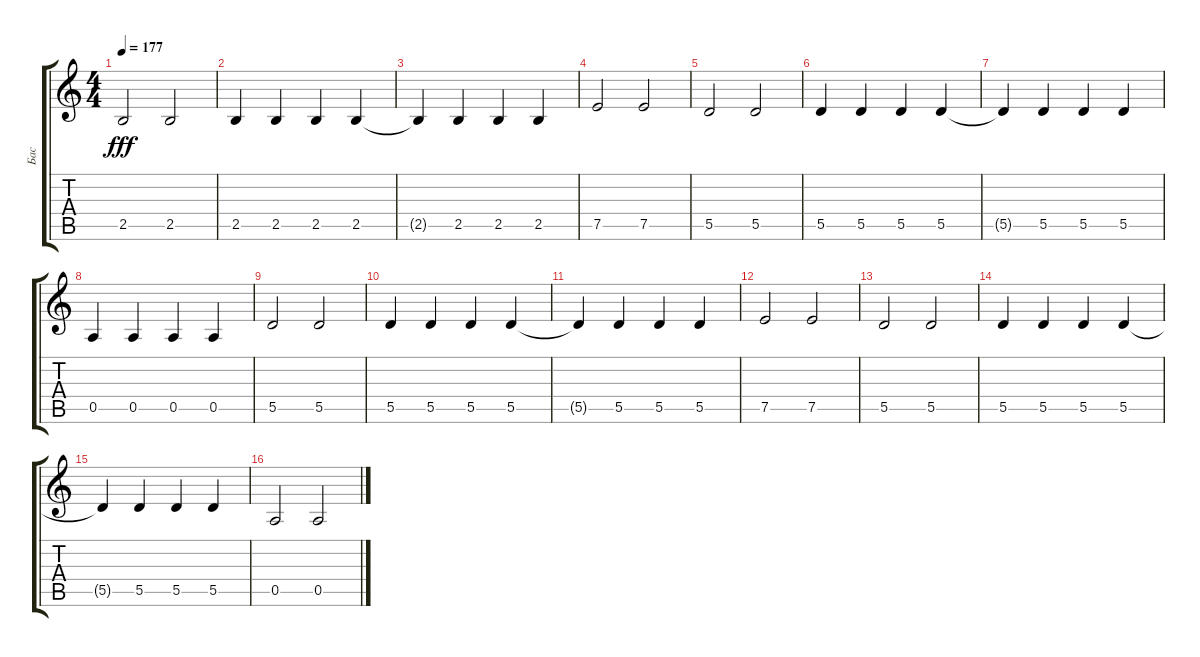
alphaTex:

\track ("Бас" "Бас") {instrument electricbassfinger}
\staff {score tabs}
\tuning (E4 B3 G3 D3 A2 E2) {hide}
\ts (4 4)
\tempo 177
\clef g2
\ks c
2.5.2{dy fff} 2.5.2 |
2.5.4 2.5.4 2.5.4 2.5.4 |
2.5{t}.4 2.5.4 2.5.4 2.5.4 |
7.5.2 7.5.2 |
5.5.2 5.5.2 |
5.5.4 5.5.4 5.5.4 5.5.4 |
5.5{t}.4 5.5.4 5.5.4 5.5.4 |
0.5.4 0.5.4 0.5.4 0.5.4 |
5.5.2 5.5.2 |
5.5.4 5.5.4 5.5.4 5.5.4 |
5.5{t}.4 5.5.4 5.5.4 5.5.4 |
7.5.2 7.5.2 |
5.5.2 5.5.2 |
5.5.4 5.5.4 5.5.4 5.5.4 |
5.5{t}.4 5.5.4 5.5.4 5.5.4 |
0.5.2 0.5.2
